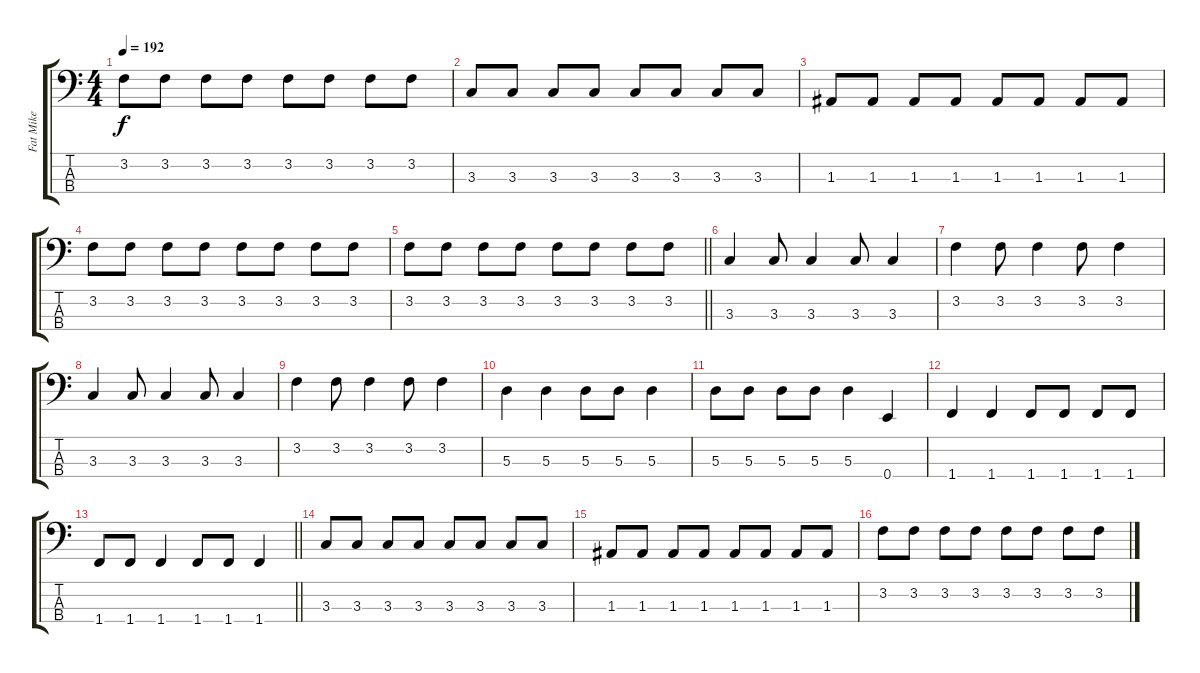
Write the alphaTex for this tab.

\track ("Fat Mike" "Fat Mike") {instrument electricbasspick}
\staff {score tabs}
\tuning (G2 D2 A1 E1) {hide}
\ts (4 4)
\tempo 192
\clef f4
\ks c
3.2.8{dy f} 3.2.8 3.2.8 3.2.8 3.2.8 3.2.8 3.2.8 3.2.8 |
3.3.8 3.3.8 3.3.8 3.3.8 3.3.8 3.3.8 3.3.8 3.3.8 |
1.3.8 1.3.8 1.3.8 1.3.8 1.3.8 1.3.8 1.3.8 1.3.8 |
3.2.8 3.2.8 3.2.8 3.2.8 3.2.8 3.2.8 3.2.8 3.2.8 |
\barLineRight lightlight
3.2.8 3.2.8 3.2.8 3.2.8 3.2.8 3.2.8 3.2.8 3.2.8 |
\section ("" "")
3.3.4 3.3.8 3.3.4 3.3.8 3.3.4 |
3.2.4 3.2.8 3.2.4 3.2.8 3.2.4 |
3.3.4 3.3.8 3.3.4 3.3.8 3.3.4 |
3.2.4 3.2.8 3.2.4 3.2.8 3.2.4 |
5.3.4 5.3.4 5.3.8 5.3.8 5.3.4 |
5.3.8 5.3.8 5.3.8 5.3.8 5.3.4 0.4.4 |
1.4.4 1.4.4 1.4.8 1.4.8 1.4.8 1.4.8 |
\barLineRight lightlight
1.4.8 1.4.8 1.4.4 1.4.8 1.4.8 1.4.4 |
\section ("" "")
3.3.8 3.3.8 3.3.8 3.3.8 3.3.8 3.3.8 3.3.8 3.3.8 |
1.3.8 1.3.8 1.3.8 1.3.8 1.3.8 1.3.8 1.3.8 1.3.8 |
3.2.8 3.2.8 3.2.8 3.2.8 3.2.8 3.2.8 3.2.8 3.2.8
